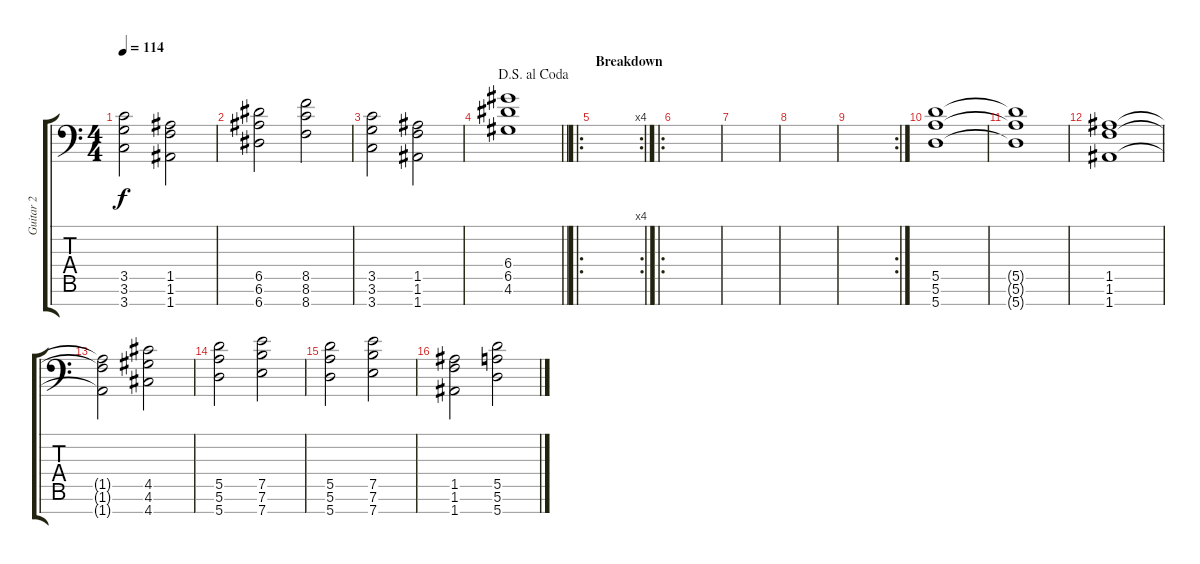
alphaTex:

\track ("Guitar 2" "Guitar 2") {instrument distortionguitar}
\staff {score tabs}
\tuning (E4 B3 G3 D3 A2 E2 A1) {hide}
\ts (4 4)
\tempo 114
\clef f4
\ks c
(3.5 3.6 3.7).2{dy f} (1.5 1.6 1.7).2 |
(6.5 6.6 6.7).2 (8.5 8.6 8.7).2 |
(3.5 3.6 3.7).2 (1.5 1.6 1.7).2 |
\jump dalsegnoalcoda
\barLineRight lightlight
(6.4 6.5 4.6).1 |
\ro
\rc 4
\section ("" "Breakdown")
|
\ro
|
|
|
\rc 2
|
(5.5 5.6 5.7).1 |
(5.5{t} 5.6{t} 5.7{t}).1 |
(1.5 1.6 1.7).1 |
(1.5{t} 1.6{t} 1.7{t}).2 (4.5 4.6 4.7).2 |
(5.5 5.6 5.7).2 (7.5 7.6 7.7).2 |
(5.5 5.6 5.7).2 (7.5 7.6 7.7).2 |
(1.5 1.6 1.7).2 (5.5 5.6 5.7).2
